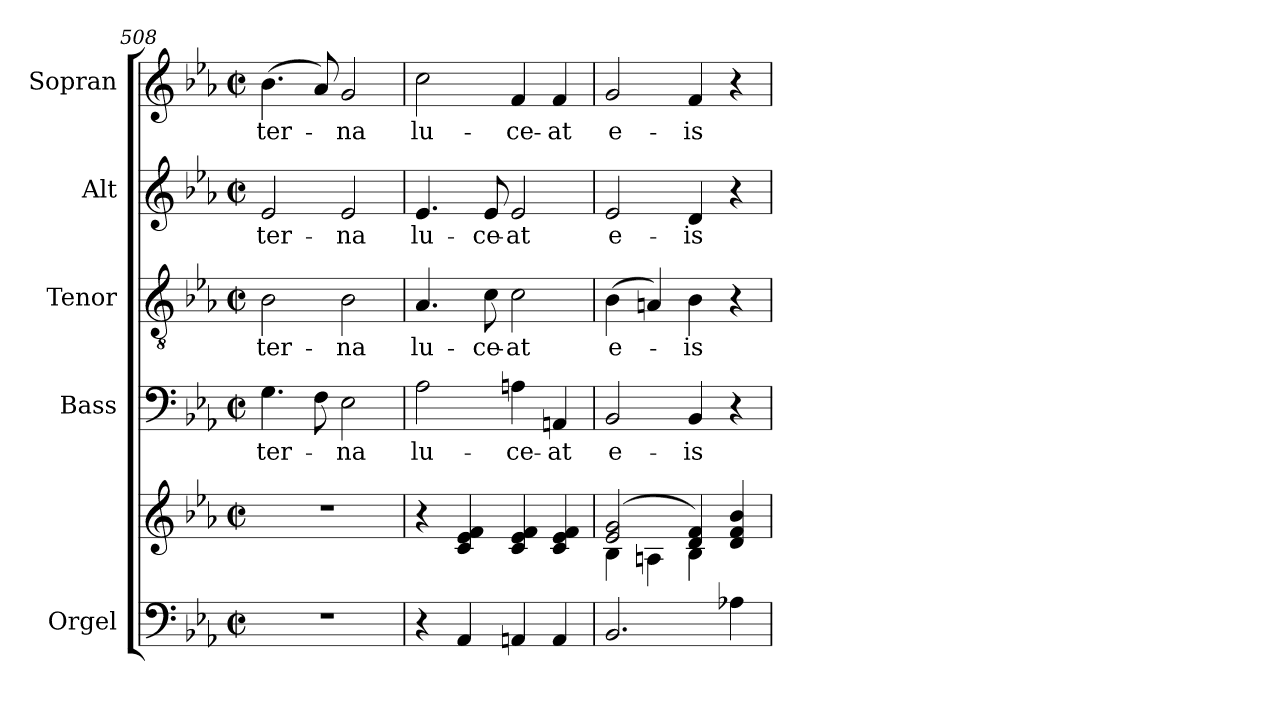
**kern	**kern	**kern	**text	**kern	**text	**kern	**text	**kern	**text
*part5	*part5	*part4	*part4	*part3	*part3	*part2	*part2	*part1	*part1
*staff6	*staff5	*staff4	*staff4	*staff3	*staff3	*staff2	*staff2	*staff1	*staff1
*I"Orgel	*	*I"Bass	*	*I"Tenor	*	*I"Alt	*	*I"Sopran	*
*I'Org.	*	*I'B.	*	*I'T.	*	*I'A.	*	*I'S.	*
*clefF4	*clefG2	*clefF4	*	*clefGv2	*	*clefG2	*	*clefG2	*
*k[b-e-a-]	*k[b-e-a-]	*k[b-e-a-]	*	*k[b-e-a-]	*	*k[b-e-a-]	*	*k[b-e-a-]	*
*E-:	*E-:	*E-:	*	*E-:	*	*E-:	*	*E-:	*
*M2/2	*M2/2	*M2/2	*	*M2/2	*	*M2/2	*	*M2/2	*
*met(c|)	*met(c|)	*met(c|)	*	*met(c|)	*	*met(c|)	*	*met(c|)	*
=508	=508	=508	=508	=508	=508	=508	=508	=508	=508
!	!	!	!LO:LY:b	!	!LO:LY:b	!	!LO:LY:b	!	!LO:LY:b
1r	1r	4.G\	-ter-	2B-\	-ter-	2e-/	-ter-	(>4.b-\	-ter-
.	.	8F\	.	.	.	.	.	8a-/)	.
!	!	!	!LO:LY:b	!	!LO:LY:b	!	!LO:LY:b	!	!LO:LY:b
.	.	2E-\	-na	2B-\	-na	2e-/	-na	2g/	-na
!!LO:PB:g=z
=509	=509	=509	=509	=509	=509	=509	=509	=509	=509
!	!	!	!LO:LY:b	!	!LO:LY:b	!	!LO:LY:b	!	!LO:LY:b
4r	4r	2A-\	lu-	4.A-/	lu-	4.e-/	lu-	2cc\	lu-
4AA-/	4c/ 4e-/ 4f/	.	.	.	.	.	.	.	.
!	!	!	!	!	!LO:LY:b	!	!LO:LY:b	!	!
.	.	.	.	8c\	-ce-	8e-/	-ce-	.	.
!	!	!	!LO:LY:b	!	!LO:LY:b	!	!LO:LY:b	!	!LO:LY:b
4AAn/	4c/ 4e-/ 4f/	4An\	-ce-	2c\	-at	2e-/	-at	4f/	-ce-
!	!	!	!LO:LY:b	!	!	!	!	!	!LO:LY:b
4AA/	4c/ 4e-/ 4f/	4AAn/	-at	.	.	.	.	4f/	-at
=510	=510	=510	=510	=510	=510	=510	=510	=510	=510
*	*^	*	*	*	*	*	*	*	*
!	!	!	!	!LO:LY:b	!	!LO:LY:b	!	!LO:LY:b	!	!LO:LY:b
2.BB-/	(2e-/ 2g/	4B-\	2BB-/	e-	(>4B-\	e-	2e-/	e-	2g/	e-
.	.	4An\	.	.	4An/)	.	.	.	.	.
!	!	!	!	!LO:LY:b	!	!LO:LY:b	!	!LO:LY:b	!	!LO:LY:b
.	4d/ 4f/)	4B-\	4BB-/	-is	4B-\	-is	4d/	-is	4f/	-is
4A-X\	4d/ 4f/ 4b-/	4ryy	4r	.	4r	.	4r	.	4r	.
*	*v	*v	*	*	*	*	*	*	*	*
=	=	=	=	=	=	=	=	=	=
*-	*-	*-	*-	*-	*-	*-	*-	*-	*-
